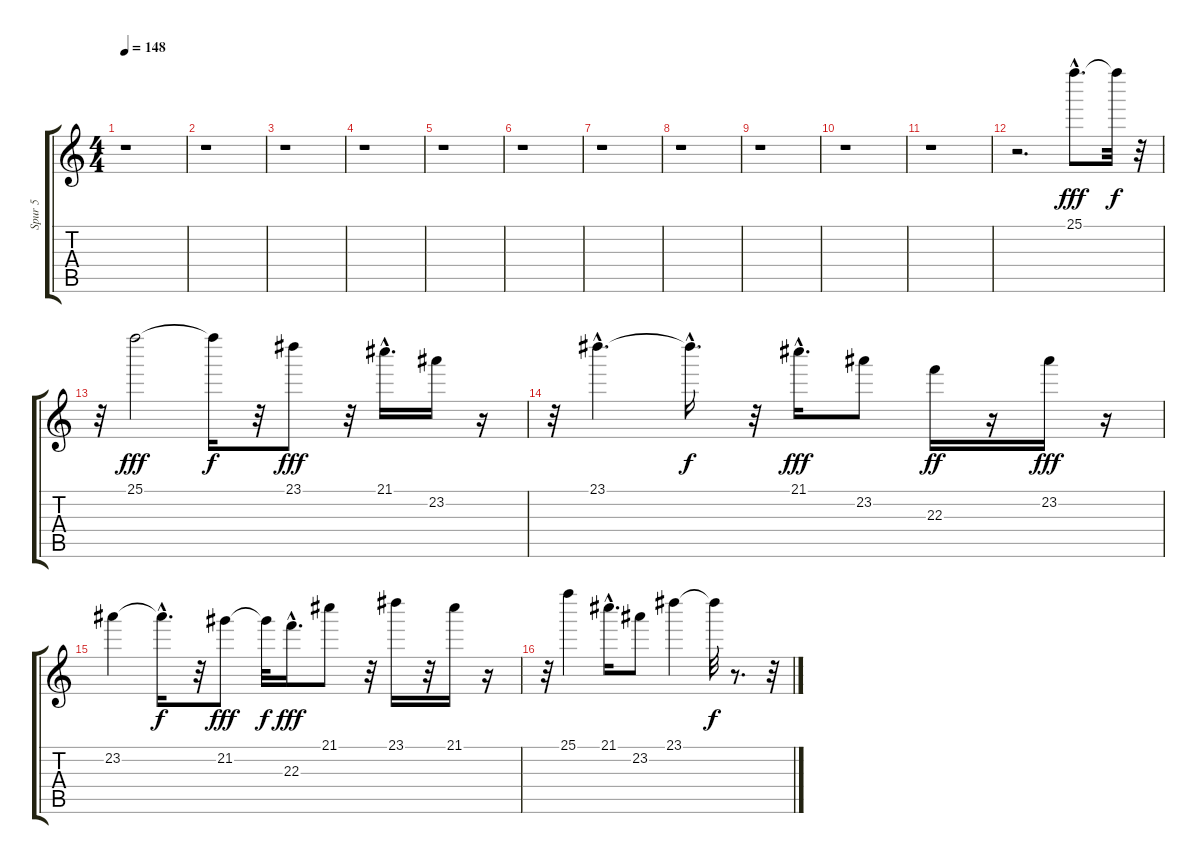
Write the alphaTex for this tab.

\track ("Spur 5" "Spur 5") {instrument overdrivenguitar}
\staff {score tabs}
\tuning (E4 B3 G3 D3 A2 E2) {hide}
\ts (4 4)
\tempo 148
\clef g2
\ks c
r.1{dy fff} |
r.1 |
r.1 |
r.1 |
r.1 |
r.1 |
r.1 |
r.1 |
r.1 |
r.1 |
r.1 |
r.2{d} 25.1{hac}.8{d} 25.1{t}.32{dy f} r.32 |
r.32 25.1.2{dy fff} 25.1{t}.16{dy f} r.32 23.1.8{dy fff} r.32 21.1{hac}.16{d} 23.2.16 r.16 |
r.32 23.1{hac}.4{d} 23.1{hac t}.16{d dy f} r.32 21.1{hac}.16{d dy fff} 23.2.8 22.3.16{dy ff} r.16 23.2.16{dy fff} r.16 |
23.2.4 23.2{hac t}.16{d dy f} r.32 21.2.8{dy fff} 21.2{t}.32{dy f} 22.3{hac}.16{d dy fff} 21.1.8 r.32 23.1.16 r.32 21.1.16 r.16 |
r.32 25.1.4 21.1{hac}.16{d} 23.2.8 23.1.4 23.1{t}.32{dy f} r.8{d} r.32
